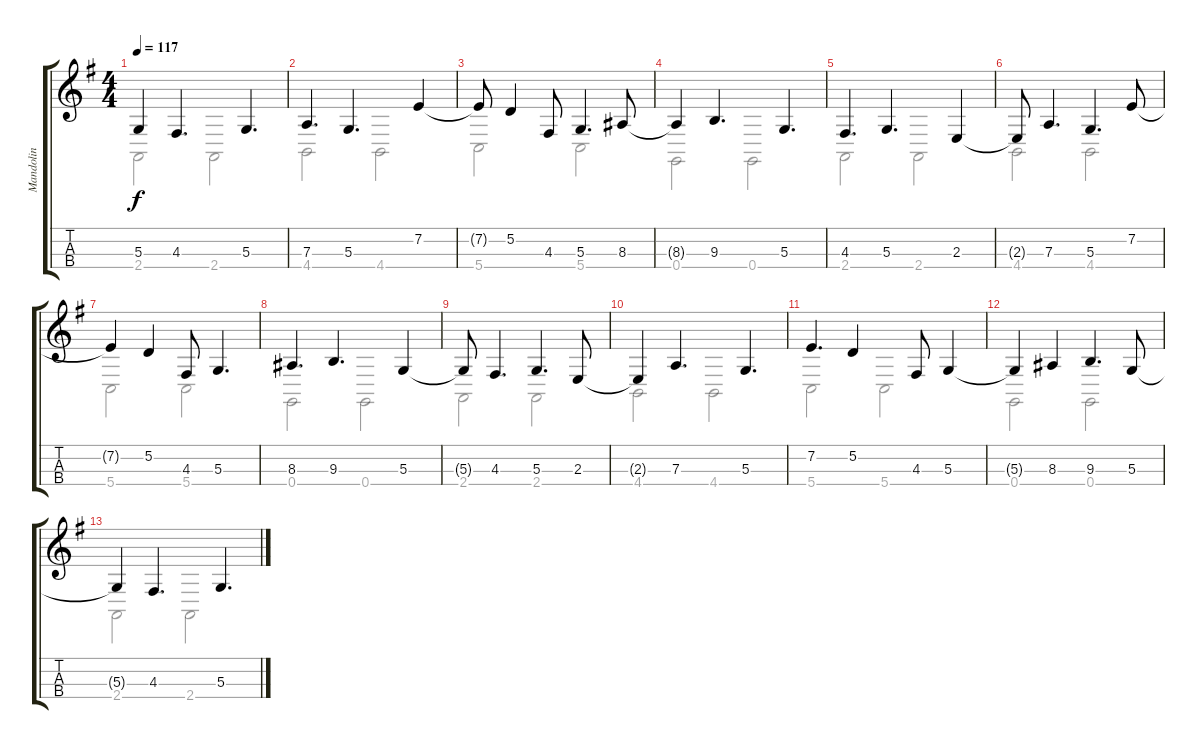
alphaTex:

\track ("Mandolin" "Mandolin") {instrument koto}
\staff {score tabs}
\tuning (E4 A3 D3 G2) {hide}
\voice
\ts (4 4)
\tempo 117
\clef g2
\ks g
5.3{t}.4{dy f} 4.3.4{d} 5.3.4{d} |
7.3.4{d} 5.3.4{d} 7.2.4 |
7.2{t}.8 5.2.4 4.3.8 5.3.4{d} 8.3.8 |
8.3{t}.4 9.3.4{d} 5.3.4{d} |
4.3.4{d} 5.3.4{d} 2.3.4 |
2.3{t}.8 7.3.4{d} 5.3.4{d} 7.2.8 |
7.2{t}.4 5.2.4 4.3.8 5.3.4{d} |
8.3.4{d} 9.3.4{d} 5.3.4 |
5.3{t}.8 4.3.4{d} 5.3.4{d} 2.3.8 |
2.3{t}.4 7.3.4{d} 5.3.4{d} |
7.2.4{d} 5.2.4 4.3.8 5.3.4 |
5.3{t}.4 8.3.4 9.3.4{d} 5.3.8 |
5.3{t}.4 4.3.4{d} 5.3.4{d} |
|
|
\voice
\clef g2
\ottava regular
\simile none
\ks g
2.4.2{dy f} 2.4.2 |
4.4.2 4.4.2 |
5.4.2 5.4.2 |
0.4.2 0.4.2 |
2.4.2 2.4.2 |
4.4.2 4.4.2 |
5.4.2 5.4.2 |
0.4.2 0.4.2 |
2.4.2 2.4.2 |
4.4.2 4.4.2 |
5.4.2 5.4.2 |
0.4.2 0.4.2 |
2.4.2 2.4.2 |
|
|
